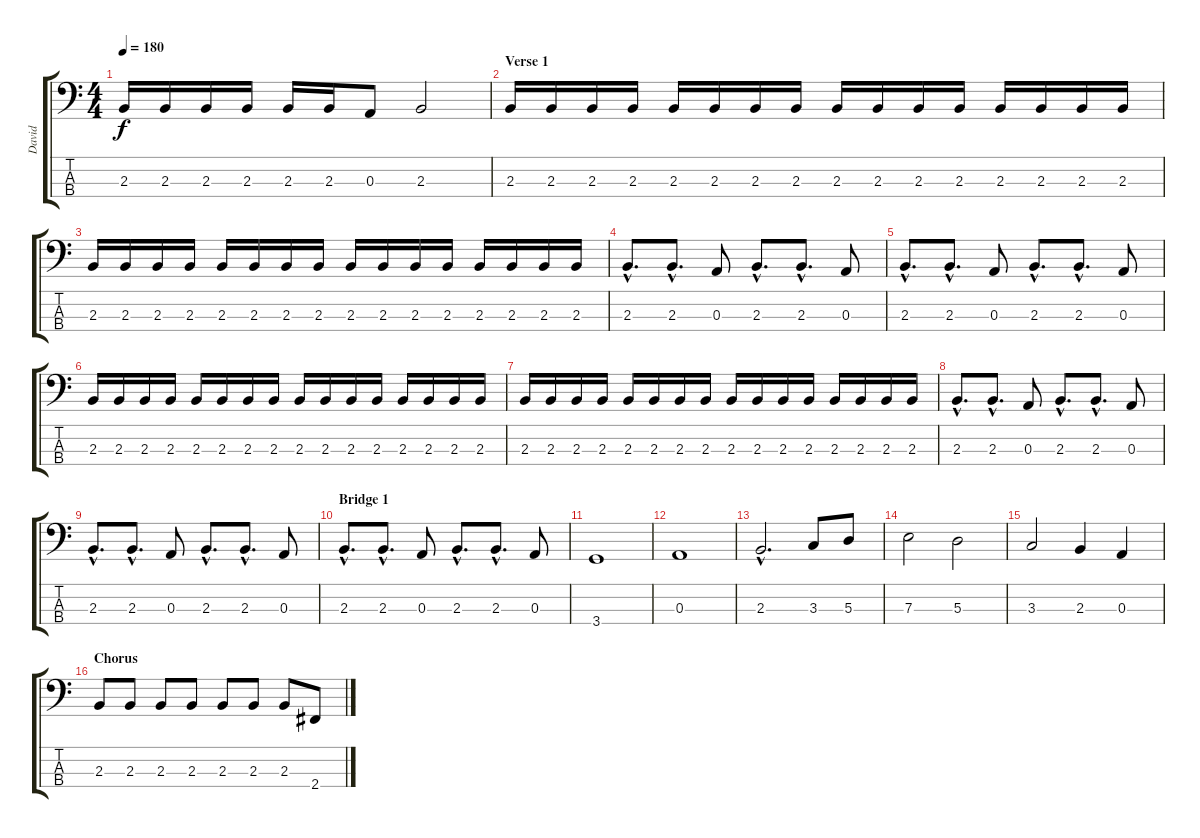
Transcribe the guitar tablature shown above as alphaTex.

\track ("David" "David") {instrument electricbasspick}
\staff {score tabs}
\tuning (G2 D2 A1 E1) {hide}
\ts (4 4)
\tempo 180
\clef f4
\ks c
2.3.16{dy f} 2.3.16 2.3.16 2.3.16 2.3.16 2.3.16 0.3.8 2.3.2 |
\section ("" "Verse 1")
2.3.16 2.3.16 2.3.16 2.3.16 2.3.16 2.3.16 2.3.16 2.3.16 2.3.16 2.3.16 2.3.16 2.3.16 2.3.16 2.3.16 2.3.16 2.3.16 |
2.3.16 2.3.16 2.3.16 2.3.16 2.3.16 2.3.16 2.3.16 2.3.16 2.3.16 2.3.16 2.3.16 2.3.16 2.3.16 2.3.16 2.3.16 2.3.16 |
2.3{hac}.8{d} 2.3{hac}.8{d} 0.3.8 2.3{hac}.8{d} 2.3{hac}.8{d} 0.3.8 |
2.3{hac}.8{d} 2.3{hac}.8{d} 0.3.8 2.3{hac}.8{d} 2.3{hac}.8{d} 0.3.8 |
2.3.16 2.3.16 2.3.16 2.3.16 2.3.16 2.3.16 2.3.16 2.3.16 2.3.16 2.3.16 2.3.16 2.3.16 2.3.16 2.3.16 2.3.16 2.3.16 |
2.3.16 2.3.16 2.3.16 2.3.16 2.3.16 2.3.16 2.3.16 2.3.16 2.3.16 2.3.16 2.3.16 2.3.16 2.3.16 2.3.16 2.3.16 2.3.16 |
2.3{hac}.8{d} 2.3{hac}.8{d} 0.3.8 2.3{hac}.8{d} 2.3{hac}.8{d} 0.3.8 |
2.3{hac}.8{d} 2.3{hac}.8{d} 0.3.8 2.3{hac}.8{d} 2.3{hac}.8{d} 0.3.8 |
\section ("" "Bridge 1")
2.3{hac}.8{d} 2.3{hac}.8{d} 0.3.8 2.3{hac}.8{d} 2.3{hac}.8{d} 0.3.8 |
3.4.1 |
0.3.1 |
2.3{hac}.2{d} 3.3.8 5.3.8 |
7.3.2 5.3.2 |
3.3.2 2.3.4 0.3.4 |
\section ("" "Chorus")
2.3.8 2.3.8 2.3.8 2.3.8 2.3.8 2.3.8 2.3.8 2.4.8
